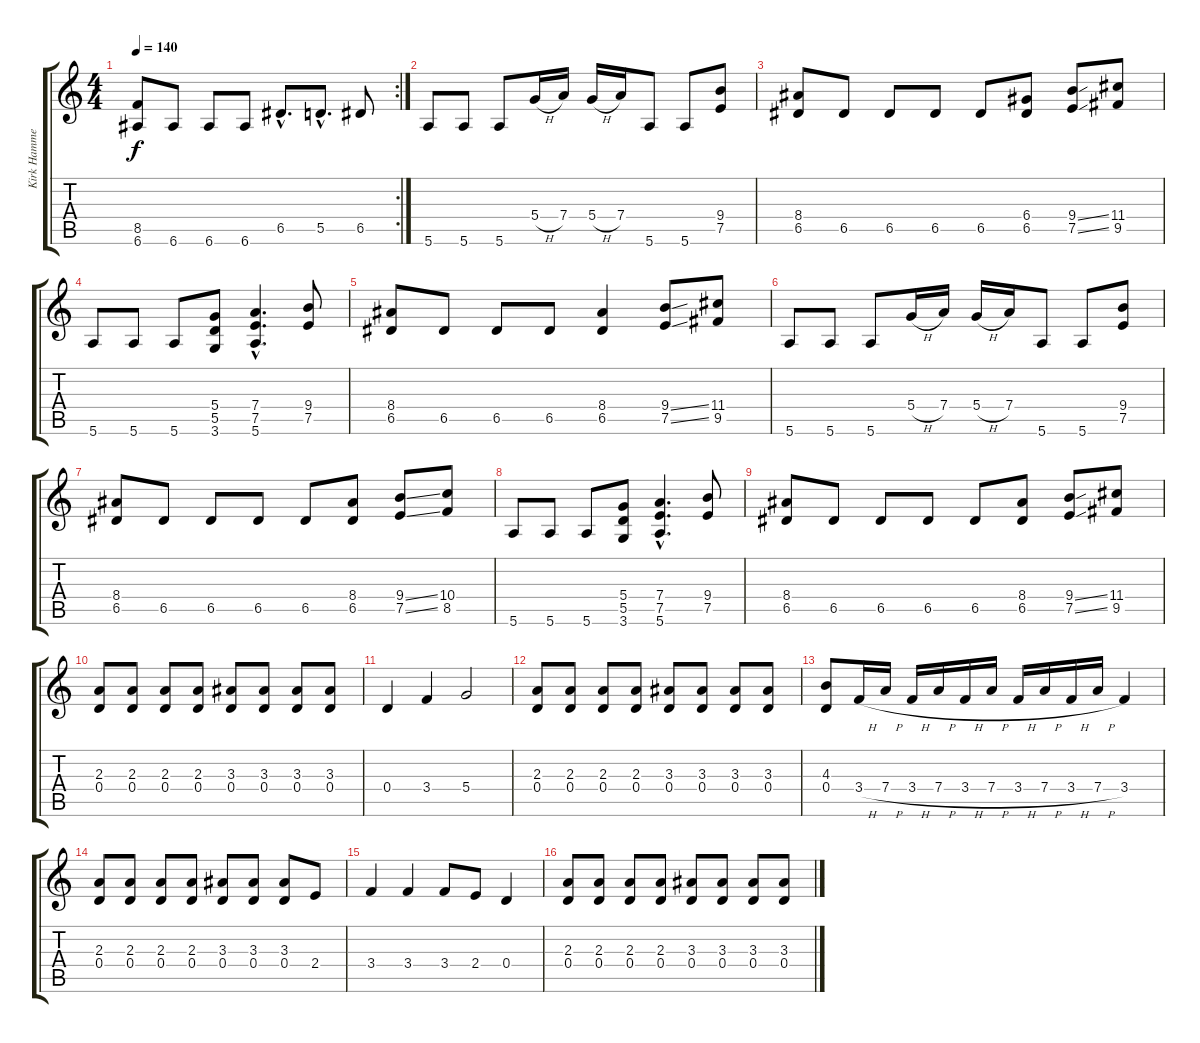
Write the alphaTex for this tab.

\track ("Kirk Hammett (1st guitar dist)" "Kirk Hamme") {instrument distortionguitar}
\staff {score tabs}
\tuning (E4 B3 G3 D3 A2 E2) {hide}
\rc 2
\ts (4 4)
\tempo 140
\clef g2
\ks c
(8.5 6.6).8{dy f} 6.6.8 6.6.8 6.6.8 6.5{hac}.8{d} 5.5{hac}.8{d} 6.5.8 |
5.6.8 5.6.8 5.6.8 5.4{h}.16 7.4.16 5.4{h}.16 7.4.16 5.6.8 5.6.8 (9.4 7.5).8 |
(8.4 6.5).8 6.5.8 6.5.8 6.5.8 6.5.8 (6.4 6.5).8 (9.4{ss} 7.5{ss}).8 (11.4 9.5).8 |
5.6.8 5.6.8 5.6.8 (5.4 5.5 3.6).8 (7.4{hac} 7.5{hac} 5.6{hac}).4{d} (9.4 7.5).8 |
(8.4 6.5).8 6.5.8 6.5.8 6.5.8 (8.4 6.5).4 (9.4{ss} 7.5{ss}).8 (11.4 9.5).8 |
5.6.8 5.6.8 5.6.8 5.4{h}.16 7.4.16 5.4{h}.16 7.4.16 5.6.8 5.6.8 (9.4 7.5).8 |
(8.4 6.5).8 6.5.8 6.5.8 6.5.8 6.5.8 (8.4 6.5).8 (9.4{ss} 7.5{ss}).8 (10.4 8.5).8 |
5.6.8 5.6.8 5.6.8 (5.4 5.5 3.6).8 (7.4{hac} 7.5{hac} 5.6{hac}).4{d} (9.4 7.5).8 |
(8.4 6.5).8 6.5.8 6.5.8 6.5.8 6.5.8 (8.4 6.5).8 (9.4{ss} 7.5{ss}).8 (11.4 9.5).8 |
(2.3 0.4).8 (2.3 0.4).8 (2.3 0.4).8 (2.3 0.4).8 (3.3 0.4).8 (3.3 0.4).8 (3.3 0.4).8 (3.3 0.4).8 |
0.4.4 3.4.4 5.4.2 |
(2.3 0.4).8 (2.3 0.4).8 (2.3 0.4).8 (2.3 0.4).8 (3.3 0.4).8 (3.3 0.4).8 (3.3 0.4).8 (3.3 0.4).8 |
(4.3 0.4).8 3.4{h}.16 7.4{h}.16 3.4{h}.16 7.4{h}.16 3.4{h}.16 7.4{h}.16 3.4{h}.16 7.4{h}.16 3.4{h}.16 7.4{h}.16 3.4.4 |
(2.3 0.4).8 (2.3 0.4).8 (2.3 0.4).8 (2.3 0.4).8 (3.3 0.4).8 (3.3 0.4).8 (3.3 0.4).8 2.4.8 |
3.4.4 3.4.4 3.4.8 2.4.8 0.4.4 |
(2.3 0.4).8 (2.3 0.4).8 (2.3 0.4).8 (2.3 0.4).8 (3.3 0.4).8 (3.3 0.4).8 (3.3 0.4).8 (3.3 0.4).8
